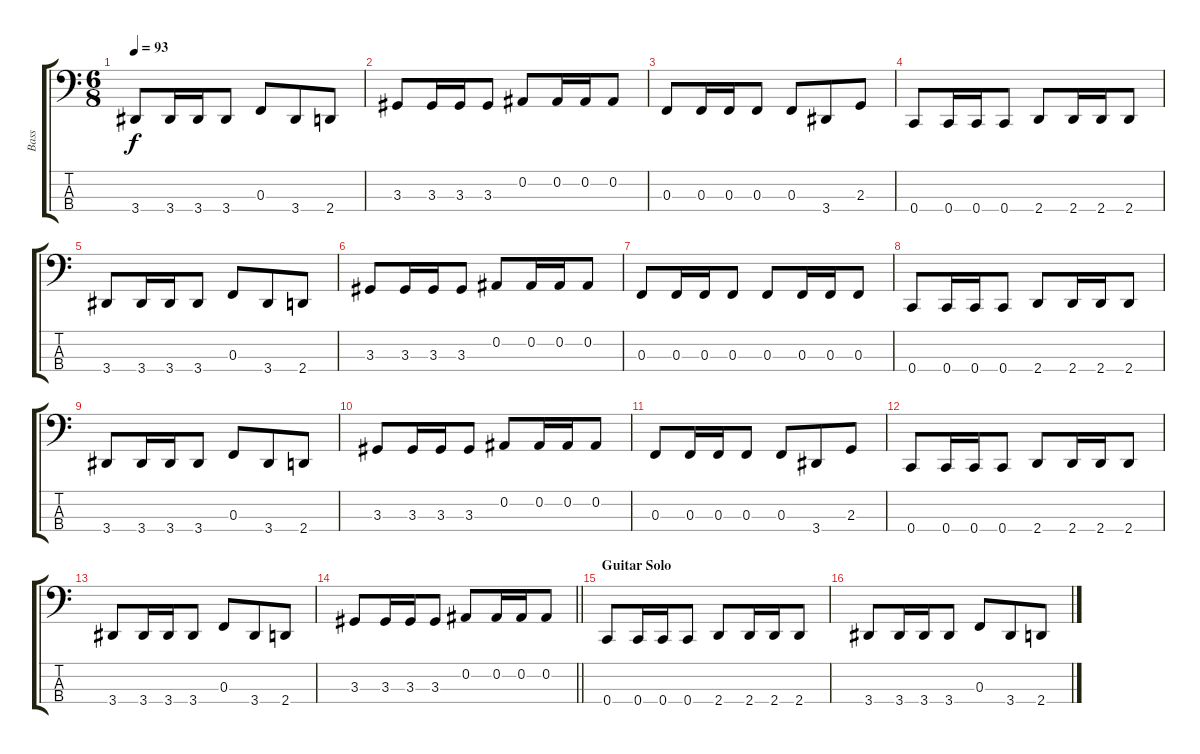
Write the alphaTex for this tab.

\track ("Bass" "Bass") {instrument electricbassfinger}
\staff {score tabs}
\tuning (Eb2 Bb1 F1 C1) {hide}
\ts (6 8)
\tempo 93
\clef f4
\ks c
3.4.8{dy f} 3.4.16 3.4.16 3.4.8 0.3.8 3.4.8 2.4.8 |
3.3.8 3.3.16 3.3.16 3.3.8 0.2.8 0.2.16 0.2.16 0.2.8 |
0.3.8 0.3.16 0.3.16 0.3.8 0.3.8 3.4.8 2.3.8 |
0.4.8 0.4.16 0.4.16 0.4.8 2.4.8 2.4.16 2.4.16 2.4.8 |
3.4.8 3.4.16 3.4.16 3.4.8 0.3.8 3.4.8 2.4.8 |
3.3.8 3.3.16 3.3.16 3.3.8 0.2.8 0.2.16 0.2.16 0.2.8 |
0.3.8 0.3.16 0.3.16 0.3.8 0.3.8 0.3.16 0.3.16 0.3.8 |
0.4.8 0.4.16 0.4.16 0.4.8 2.4.8 2.4.16 2.4.16 2.4.8 |
3.4.8 3.4.16 3.4.16 3.4.8 0.3.8 3.4.8 2.4.8 |
3.3.8 3.3.16 3.3.16 3.3.8 0.2.8 0.2.16 0.2.16 0.2.8 |
0.3.8 0.3.16 0.3.16 0.3.8 0.3.8 3.4.8 2.3.8 |
0.4.8 0.4.16 0.4.16 0.4.8 2.4.8 2.4.16 2.4.16 2.4.8 |
3.4.8 3.4.16 3.4.16 3.4.8 0.3.8 3.4.8 2.4.8 |
\barLineRight lightlight
3.3.8 3.3.16 3.3.16 3.3.8 0.2.8 0.2.16 0.2.16 0.2.8 |
\section ("" "Guitar Solo")
0.4.8 0.4.16 0.4.16 0.4.8 2.4.8 2.4.16 2.4.16 2.4.8 |
3.4.8 3.4.16 3.4.16 3.4.8 0.3.8 3.4.8 2.4.8
